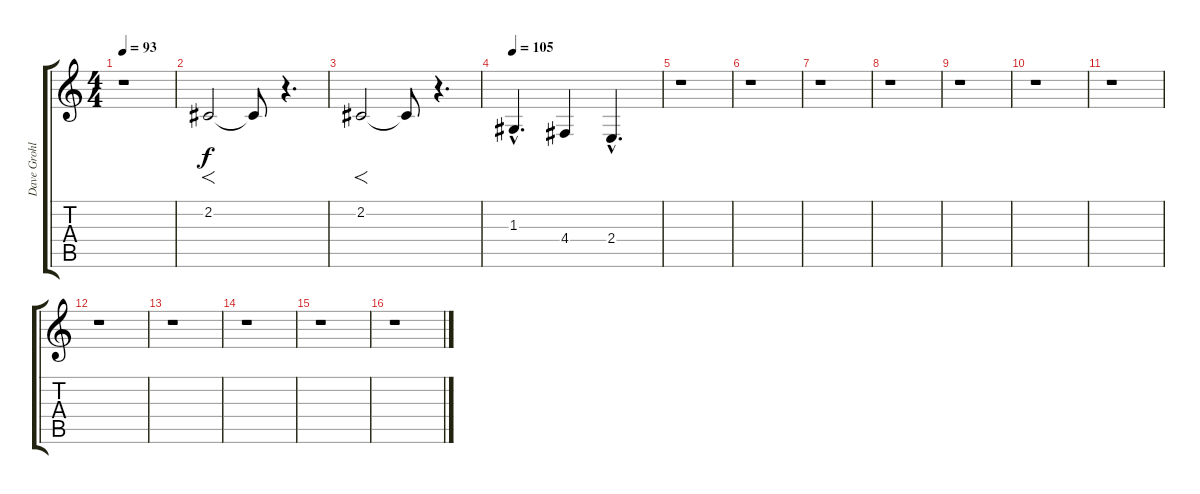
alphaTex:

\track ("Dave Grohl" "Dave Grohl") {instrument lead1square}
\staff {score tabs}
\tuning (E4 B3 G3 D3 A2 E2) {hide}
\ts (4 4)
\tempo 93
\clef g2
\ks c
r.1{dy f} |
2.2.2{f} 2.2{t}.8 r.4{d} |
2.2.2{f} 2.2{t}.8 r.4{d} |
\tempo 105
1.3{hac}.4{d} 4.4.4 2.4{hac}.4{d} |
r.1 |
r.1 |
r.1 |
r.1 |
r.1 |
r.1 |
r.1 |
r.1 |
r.1 |
r.1 |
r.1 |
r.1
